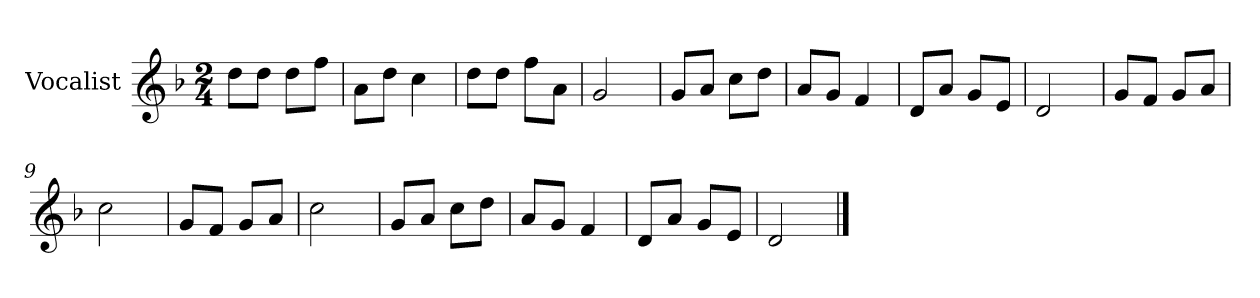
**kern
*part1
*staff1
*I"Vocalist
*k[b-]
*F:
*M2/4
=
8ddL
8ddJ
8ddL
8ffJ
=1
8aL
8ddJ
4cc
=2
8ddL
8ddJ
8ffL
8aJ
=3
2g
=4
8gL
8aJ
8ccL
8ddJ
=5
8aL
8gJ
4f
=6
8dL
8aJ
8gL
8eJ
=7
2d
=8
8gL
8fJ
8gL
8aJ
=9
2cc
=10
8gL
8fJ
8gL
8aJ
=11
2cc
=12
8gL
8aJ
8ccL
8ddJ
=13
8aL
8gJ
4f
=14
8dL
8aJ
8gL
8eJ
=15
2d
==
*-
